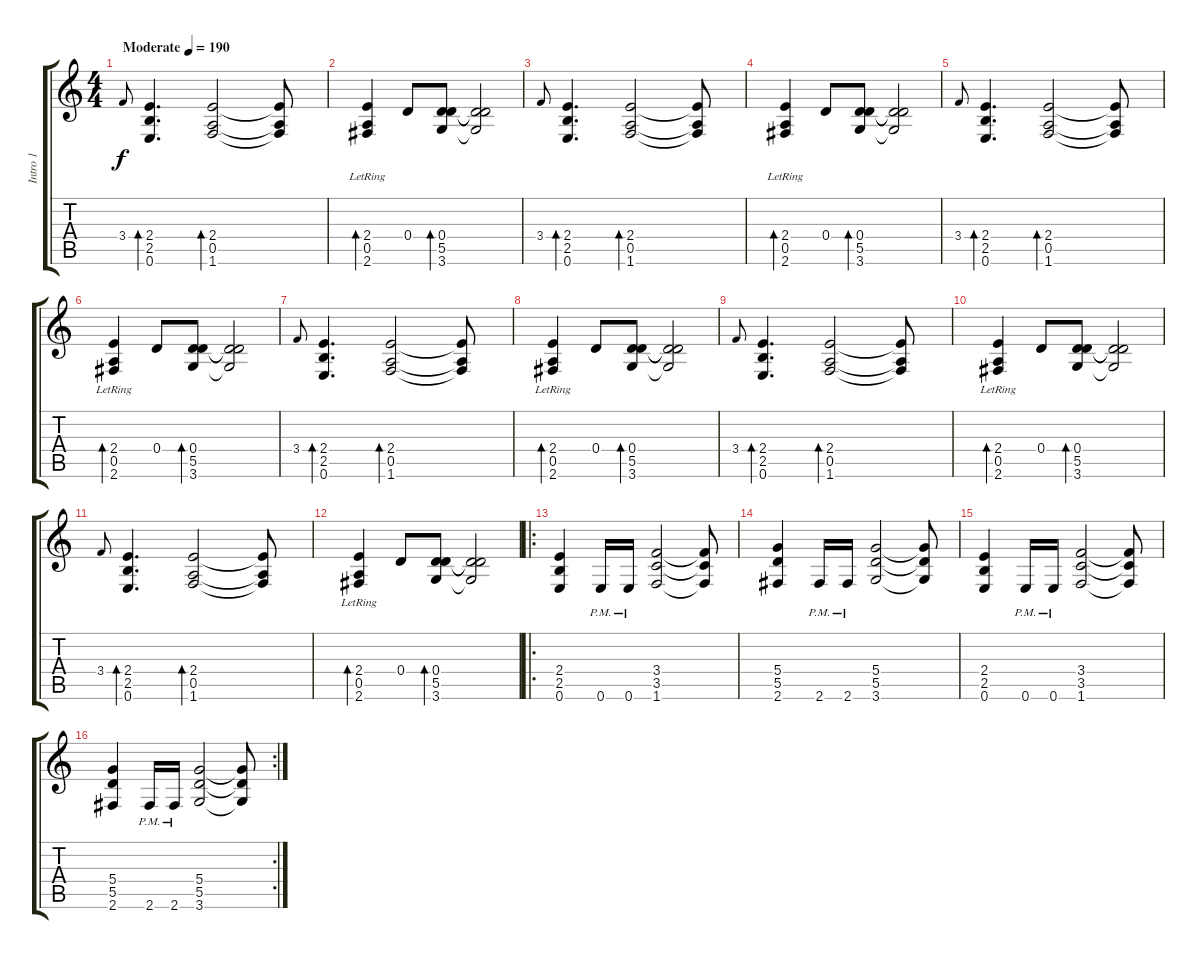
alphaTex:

\track ("Intro 1" "Intro 1") {instrument acousticguitarsteel}
\staff {score tabs}
\tuning (E4 B3 G3 D3 A2 E2) {hide}
\ts (4 4)
\tempo (190 "Moderate")
\tempo 70
\tempo (190 "Moderate")
\clef g2
\ks c
3.4.8{gr onbeat dy f instrument acousticguitarsteel} (2.4 2.5 0.6).4{d bd 120 balance 5} (2.4 0.5 1.6).2{bd 120} (2.4{t} 0.5{t} 1.6{t}).8 |
(2.4 0.5{lr} 2.6{lr}).4{bd 120} 0.4.8 (0.4 5.5 3.6).8{bd 120} (0.4{t} 5.5{t} 3.6{t}).2 |
3.4.8{gr onbeat} (2.4 2.5 0.6).4{d bd 120} (2.4 0.5 1.6).2{bd 120} (2.4{t} 0.5{t} 1.6{t}).8 |
(2.4 0.5{lr} 2.6{lr}).4{bd 120} 0.4.8 (0.4 5.5 3.6).8{bd 120} (0.4{t} 5.5{t} 3.6{t}).2 |
3.4.8{gr onbeat} (2.4 2.5 0.6).4{d bd 120} (2.4 0.5 1.6).2{bd 120} (2.4{t} 0.5{t} 1.6{t}).8 |
(2.4 0.5{lr} 2.6{lr}).4{bd 120} 0.4.8 (0.4 5.5 3.6).8{bd 120} (0.4{t} 5.5{t} 3.6{t}).2 |
3.4.8{gr onbeat} (2.4 2.5 0.6).4{d bd 120} (2.4 0.5 1.6).2{bd 120} (2.4{t} 0.5{t} 1.6{t}).8 |
(2.4 0.5{lr} 2.6{lr}).4{bd 120} 0.4.8 (0.4 5.5 3.6).8{bd 120} (0.4{t} 5.5{t} 3.6{t}).2 |
3.4.8{gr onbeat} (2.4 2.5 0.6).4{d bd 120} (2.4 0.5 1.6).2{bd 120} (2.4{t} 0.5{t} 1.6{t}).8 |
(2.4 0.5{lr} 2.6{lr}).4{bd 120} 0.4.8 (0.4 5.5 3.6).8{bd 120} (0.4{t} 5.5{t} 3.6{t}).2 |
3.4.8{gr onbeat} (2.4 2.5 0.6).4{d bd 120} (2.4 0.5 1.6).2{bd 120} (2.4{t} 0.5{t} 1.6{t}).8 |
(2.4 0.5{lr} 2.6{lr}).4{bd 120} 0.4.8 (0.4 5.5 3.6).8{bd 120} (0.4{t} 5.5{t} 3.6{t}).2 |
\ro
(2.4 2.5 0.6).4{volume 5 instrument distortionguitar} 0.6{pm}.16 0.6{pm}.16 (3.4 3.5 1.6).2 (3.4{t} 3.5{t} 1.6{t}).8 |
(5.4 5.5 2.6).4 2.6{pm}.16 2.6{pm}.16 (5.4 5.5 3.6).2 (5.4{t} 5.5{t} 3.6{t}).8 |
(2.4 2.5 0.6).4 0.6{pm}.16 0.6{pm}.16 (3.4 3.5 1.6).2 (3.4{t} 3.5{t} 1.6{t}).8 |
\rc 2
(5.4 5.5 2.6).4 2.6{pm}.16 2.6{pm}.16 (5.4 5.5 3.6).2 (5.4{t} 5.5{t} 3.6{t}).8
